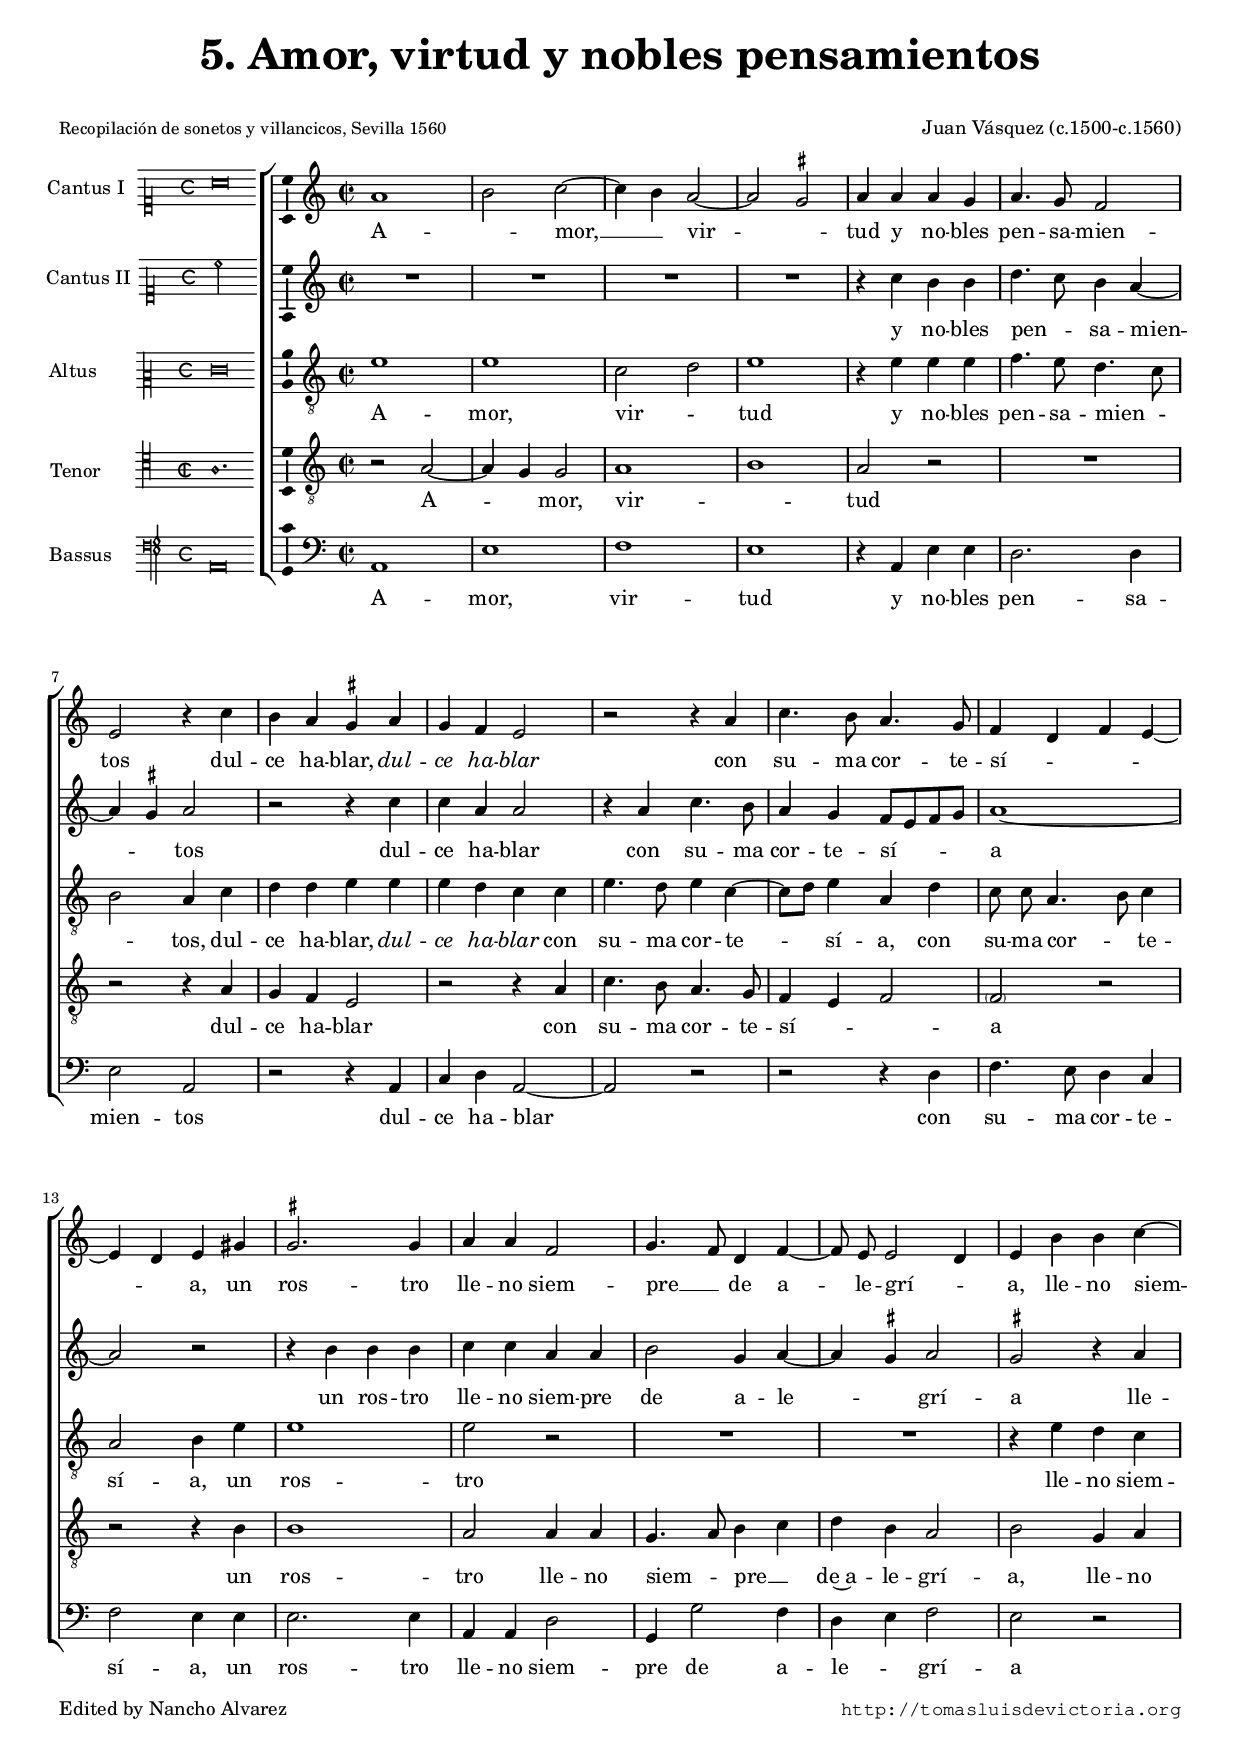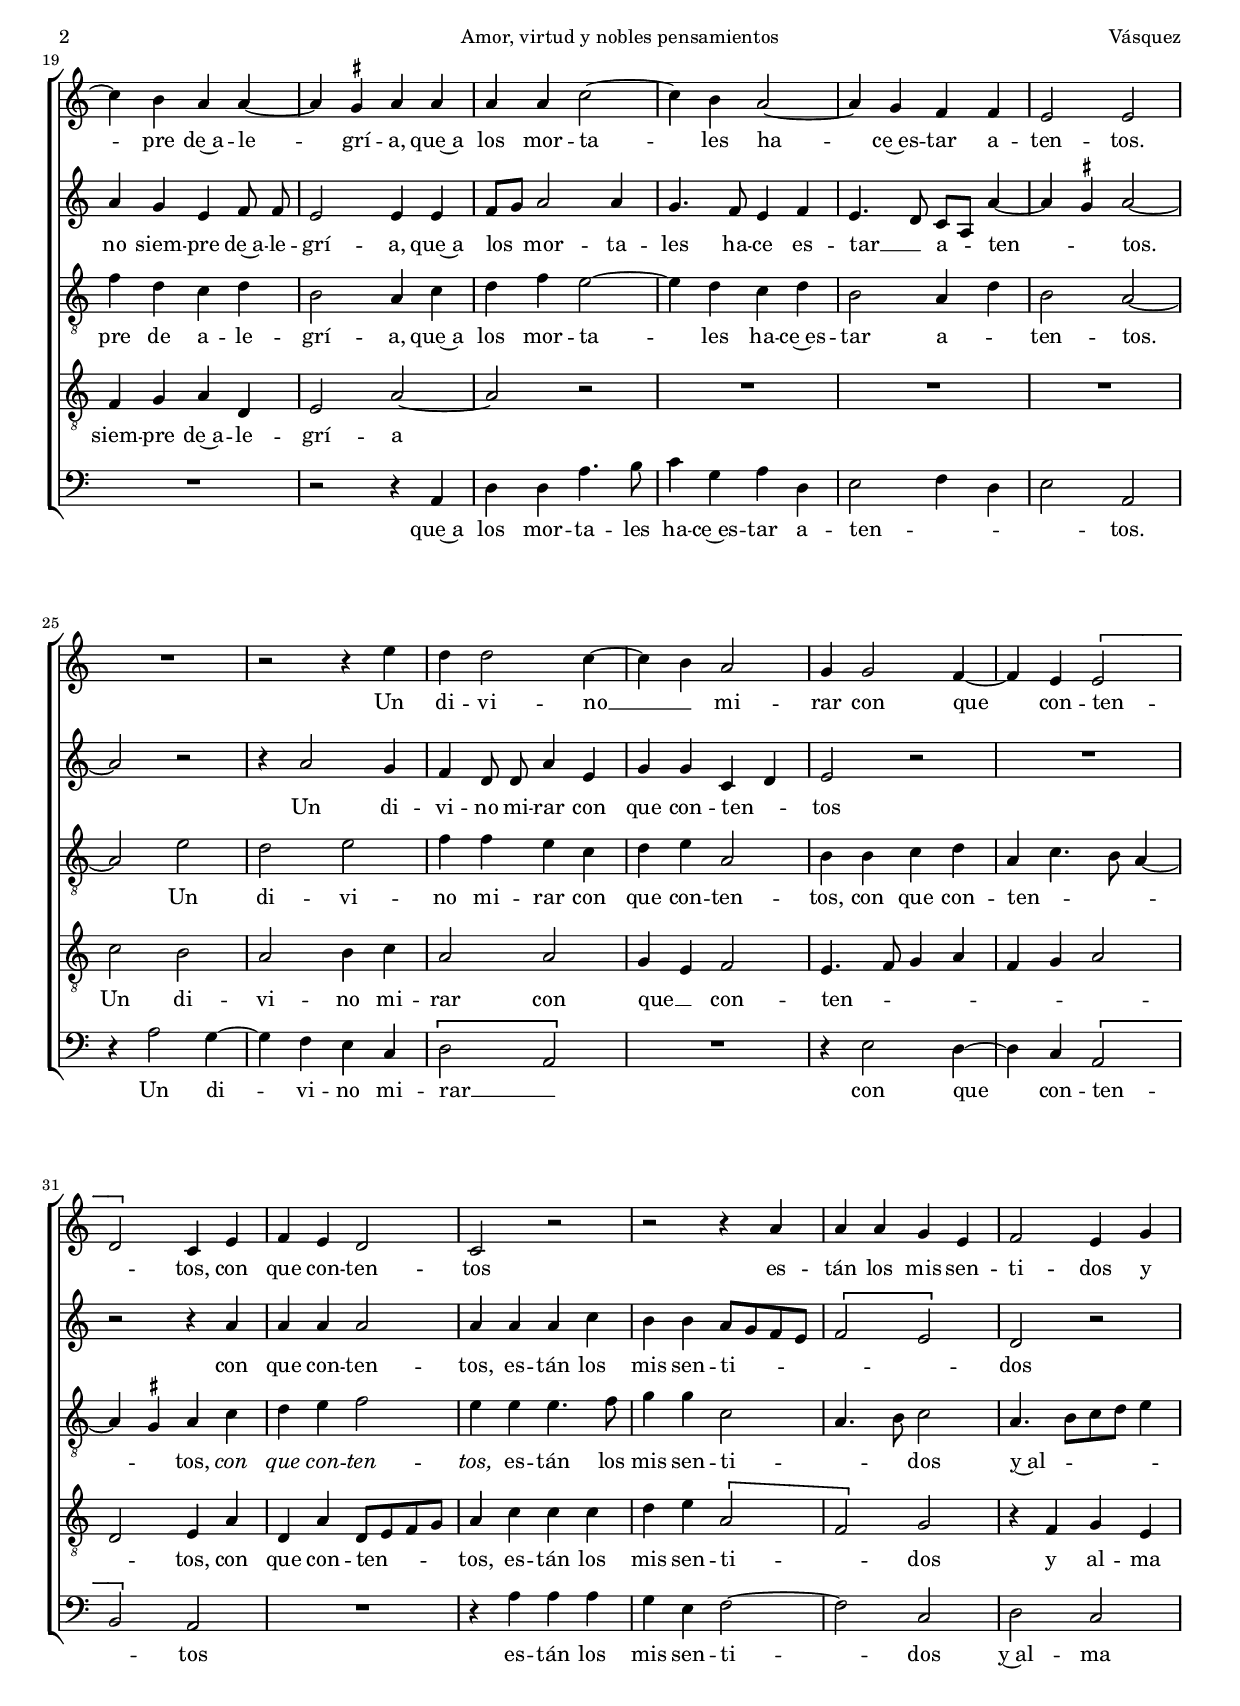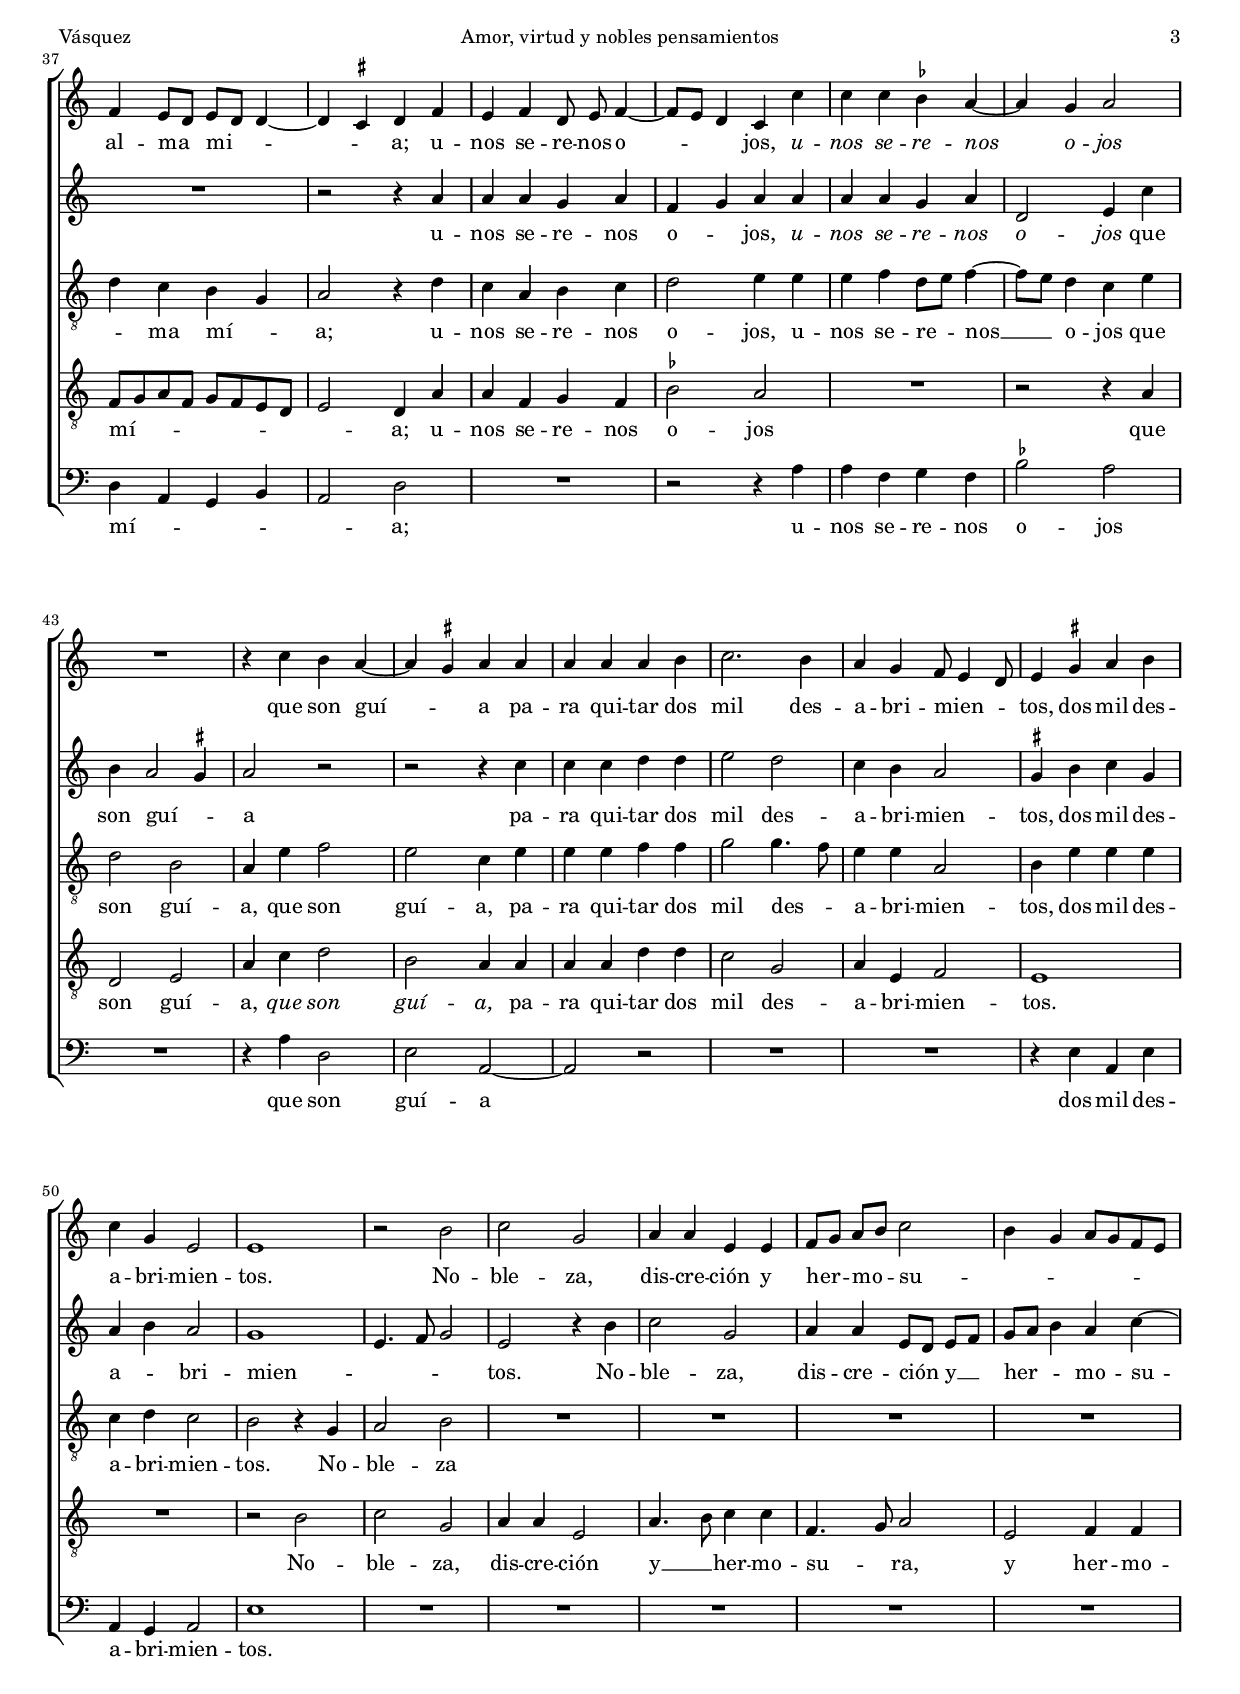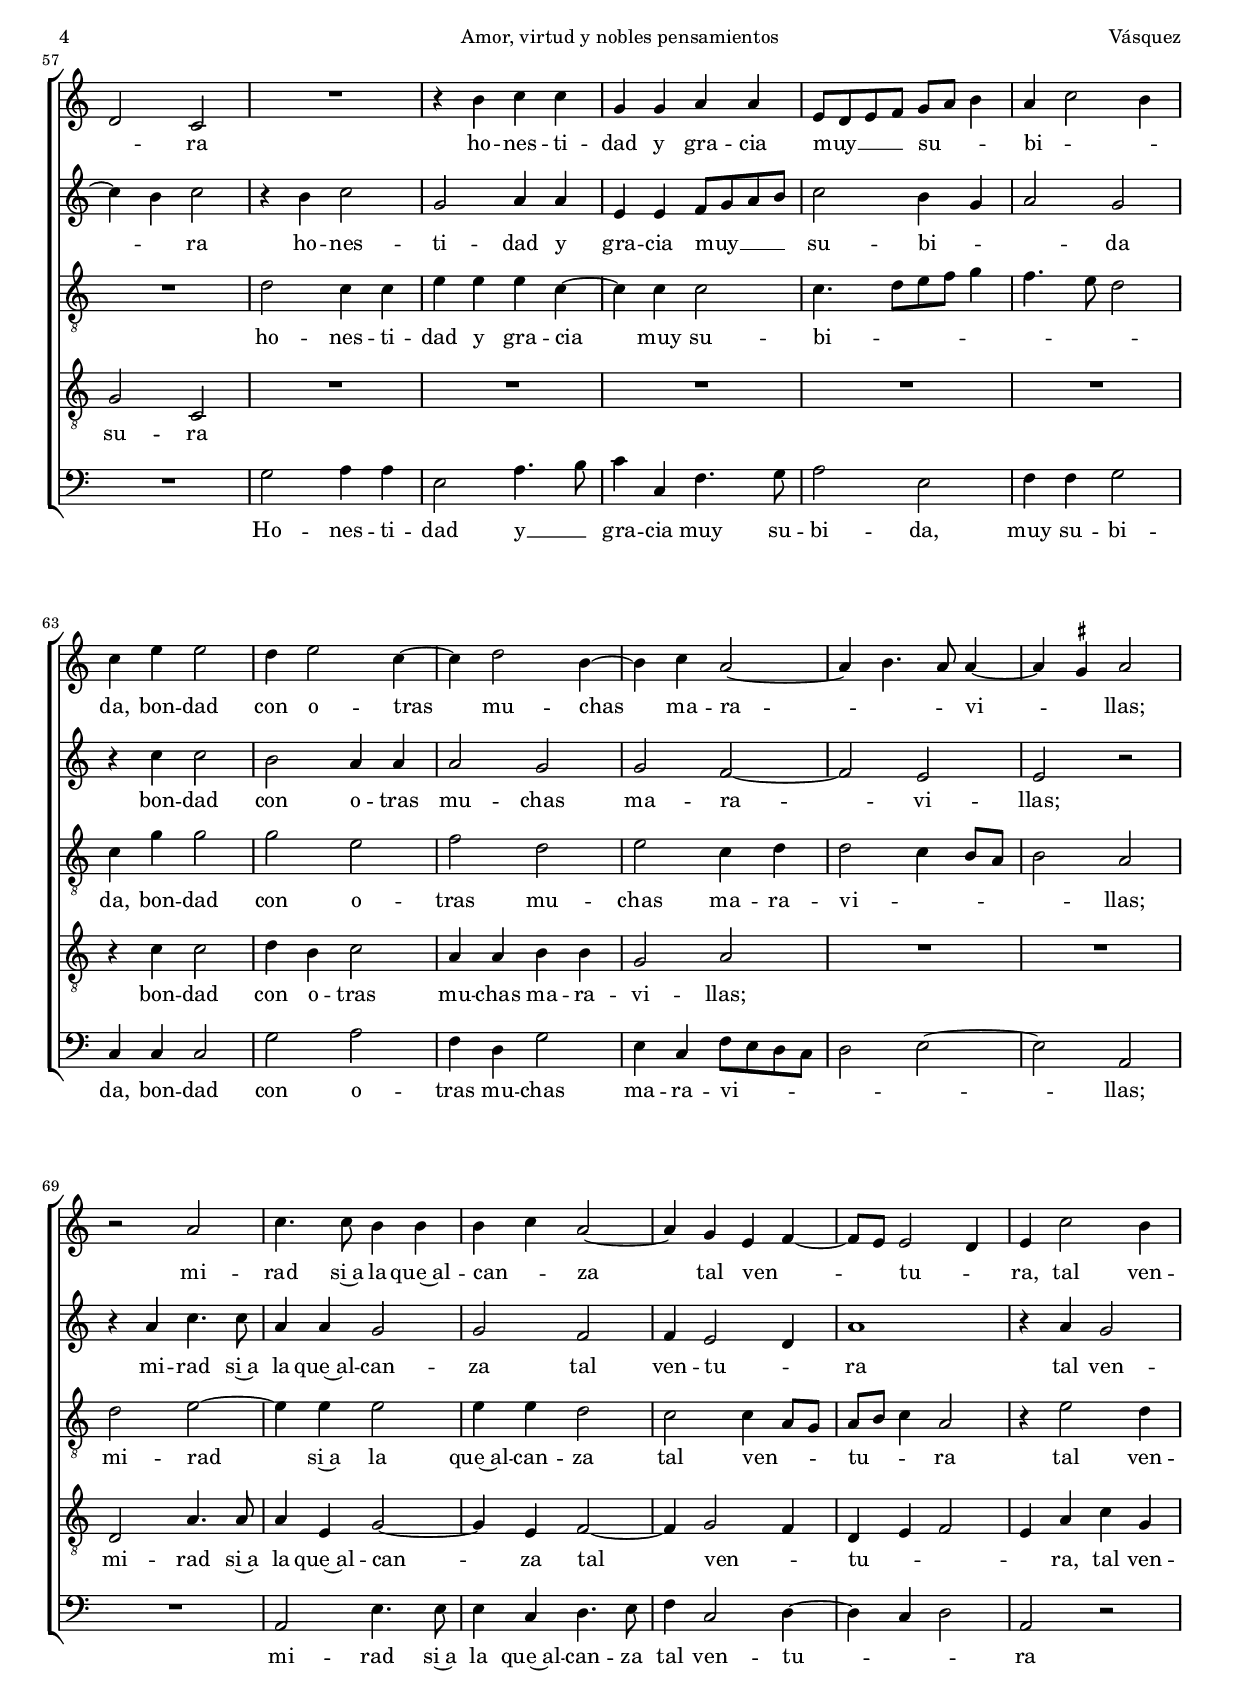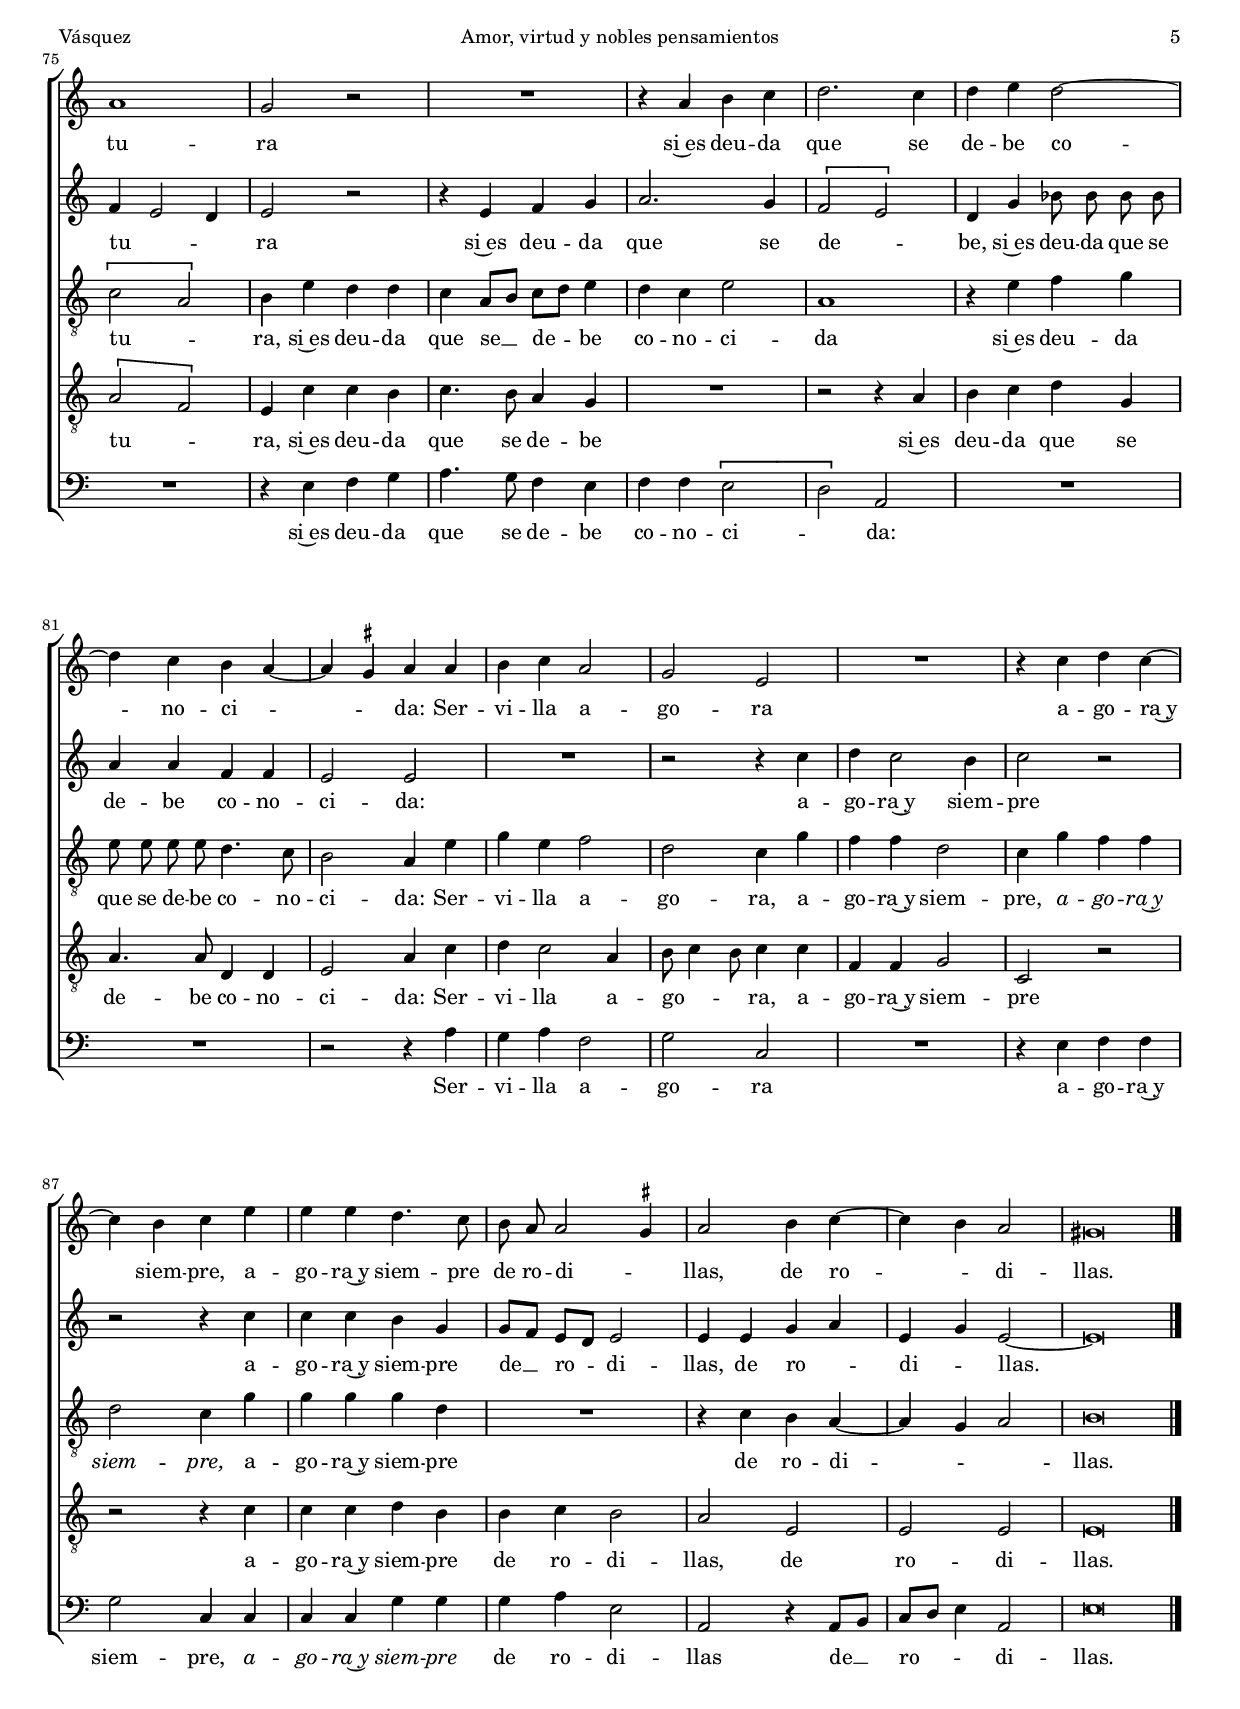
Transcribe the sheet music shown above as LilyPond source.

\version "2.18.0"

#(set-default-paper-size "a4")
#(set-global-staff-size 16.6)
#(ly:set-option 'point-and-click #f)
%mobile -s14.5 -i3.2

italicas=\override LyricText.font-shape = #'italic
rectas=\override LyricText.font-shape = #'upright
ss=\once \set suggestAccidentals = ##t
incipitwidth = 20
mtempo={\tempo 4 = 100}
mtempob={\tempo 4 = 50}

htitle="Amor, virtud y nobles pensamientos"
hcomposer="Vásquez"

\header {
	title=\markup{\fontsize #3 "5. Amor, virtud y nobles pensamientos"}
	%subtitle=""
	subsubtitle=\markup{\null \vspace #1 }
composer = \markup{"Juan Vásquez (c.1500-c.1560)"}
        pdfauthor=\composer
        %opus="(-)"
        poet=\markup{\smaller "Recopilación de sonetos y villancicos, Sevilla 1560"} 
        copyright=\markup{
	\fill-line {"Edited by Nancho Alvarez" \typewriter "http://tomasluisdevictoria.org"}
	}
%	tagline=""
}

global={\key c \major \time 2/2 \skip 1*92
	%\override Score.TimeSignature.break-visibility = #'#(#f #t #t)
	\bar "|."
}


cantus=\relative c''{
	a1
	b2 c ~
	c4 b a2 ~
	a \ss gis
	a4 a a g
	a4. g8 f2
	e r4 c'
	b a \ss gis a
	g4 f e2
	r2 r4 a
	c4. b8 a4. g8
	f4 d f e ~
	e d e gis
	\ss gis2. gis4
	a4 a f2
	g4. f8 d4 f ~
	f8 \noBeam e e2 d4
	e4 b' b c ~
	c b a a ~
	a4 \ss gis a4 a
	a a c2 ~
	c4 b a2 ~
	a4 g f f
	e2 e
	R1
	r2 r4 e'
	d4 d2 c4 ~
	c b a2
	g4 g2 f4 ~
	f e \[e2
	d\] c4 e
	f e d2
	c r
	r2 r4 a'
	a a g e
	f2 e4 g
	f e8 d e d d4 ~
	d \ss cis d4 f
	e f d8 \noBeam e f4 ~
	f8 e d4 c c'
	c4 c \ss bes a ~
	a g a2
	R1
	r4 c b a ~
	a \ss gis a4 a
	a a a b
	c2. b4
	a4 g f8 e4 d8
	e4 \ss gis a b
	c g e2
	e1
	r2 b'
	c g
	a4 a e e
	f8[ g] a[ b] c2
	b4 g a8 g f e
	d2 c
	R1
	r4 b' c c
	g g a a
	e8 d e f g a b4
	a c2 b4
	c e e2
	d4 e2 c4 ~
	c d2 b4 ~
	b c a2 ~
	a4 b4. a8 a4 ~
	a \ss gis a2
	r2 a
	c4. c8 b4 b
	b c a2 ~
	a4 g e f ~
	f8 e e2 d4
	e c'2 b4
	a1
	g2 r
	R1
	r4 a b c
	d2. c4 % \ss cis ?
	d4 e d2 ~
	d4 c b a ~
	a \ss gis a4 a
	b c a2
	g2 e
	R1
	r4 c' d c ~
	c b c e
	e4 e d4. c8 
	b8 \noBeam a a2 \ss gis4
	a2 b4 c ~
	c b a2
	gis\breve*1/2
}

cantusdos=\relative c''{
	R1*4
	r4 c b b
	d4. c8 b4 a ~
	a \ss gis a2
	r2 r4 c
	c4 a a2
	r4 a c4. b8
	a4 g f8 e f g
	a1 ~
	a2 r2
	r4 b b b
	c c a a 
	b2 g4 a4 ~
	a4 \ss gis a2
	\ss gis2 r4 a
	a g e f8 \noBeam f
	e2 e4 e
	f8 g a2 a4
	g4. f8 e4 f
	e4. d8 c a a'4 ~
	a \ss gis a2 ~
	a2 r
	r4 a2 g4
	f4 d8 \noBeam d a'4 e
	g g c, d
	e2 r
	R1
	r2 r4 a
	a a a2
	a4 a a c
	b b a8 g f e
	\[f2 e\]
	d2 r
	R1
	r2 r4 a'
	a a g a
	f g a a
	a a g a
	d,2 e4 c'
	b a2 \ss gis4
	a2 r
	r r4 c
	c c d d
	e2 d
	c4 b a2
	\ss gis4 b
	c4 \ss gis a4 b
	a2
	g1
	e4. f8 g2
	e r4 b'
	c2 g a4
	a e8[ d] e[ f] g[ a] b4
	a4 c4 ~
	c b4 c2
	r4 b c2
	g a4 a
	e e f8 g a b
	c2 b4 g
	a2 g
	r4 c c2
	b a4 a
	a2 g
	g f2 ~
	f e2
	e r2
	r4 a c4. c8
	a4 a g2
	g f2
	f4 e2 d4
	a'1
	r4 a g2
	f4 e2 d4
	e2 r2
	r4 e f g
	a2. g4
	\[f2 e\]
	d4 g bes8 \noBeam bes \noBeam bes \noBeam bes
	a4 a f4 f
	e2 e
	R1
	r2 r4 c'
	d c2 b4
	c2 r2
	r2 r4 c
	c c b g
	g8[ f] e[ d] e2
	e4 e g a
	e g e2 ~
	e\breve*1/2
}

altus=\relative c'{
	e1
	e
	c2 d
	e1
	r4 e e e
	f4. e8 d4. c8
	b2 a4 c
	d d e e
	e4 d c c
	e4. d8 e4 c ~
	c8 d e4 a, d
	c8 \noBeam c a4. b8 c4
	a2 b4 e
	e1
	e2 r
	R1*2
	r4 e d c
	f d c d
	b2 a4 c
	d f e2 ~
	e4 d c d
	b2 a4 d
	b2 a ~
	a e'
	d e2
	f4 f e c
	d e a,2
	b4 b c d
	a c4. b8 a4 ~
	a \ss gis a4 c
	d e f2
	e4 e e4. f8
	g4 g c,2
	a4. b8 c2
	a4. b8[ c d] e4
	d4 c b g % \ss bes ?
	a2 r4 d
	c a b c % \ss bes ?
	d2 e4 e
	e f d8 e f4 ~
	f8 e d4 c4 e
	d2 b
	a4 e' f2
	e c4 e
	e e f f
	g2 g4. f8
	e4 e a,2
	b4 e e e
	c d c2
	b2 r4 g
	a2 b
	R1*5
	d2 c4 c
	e e e4 c ~
	c c c2
	c4. d8[ e f] g4
	f4. e8 d2
	c4 g' g2
	g e
	f d
	e c4 d 
	d2 c4 b8 a
	b2 a
	d e ~
	e4 e e2
	e4 e d2
	c c4 a8 g
	a b c4 a2
	r4 e'2 d4
	\[c2 a\]
	b4 e d d
	c4 a8 b c d e4
	d c e2
	a,1
	r4 e' f g
	e8 \noBeam e \noBeam e \noBeam e d4. c8
	b2 a4 e'
	g e f2
	d2 c4 g'
	f f d2
	c4 g' f f
	d2 c4 g'
	g4 g g d
	R1
	r4 c b a ~
	a g a2
	b\breve*1/2
}

tenor=\relative c'{
	r2 a ~
	a4 g g2
	a1
	b1
	a2 r
	R1
	r2 r4 a 
	g f e2
	r2 r4 a
	c4. b8 a4. g8
	f4 e f2
	\parenthesize f r % d
	r2 r4 b
	b1
	a2 a4 a
	g4. a8 b4 c 
	d b a2
	b2 g4 a
	f g a d,
	e2 a ~
	a r
	R1*3
	c2 b
	a b4 c
	a2 a
	g4 e f2
	e4. f8 g4 a 
	f4 g a2
	d, e4 a
	d,4 a' d,8 e f g
	a4 c c c
	d e \[a,2
	f\] g2
	r4 f g e
	f8 g a f g f e d
	e2 d4 a'
	a f g f
	\ss bes2 a2
	R1
	r2 r4 a
	d,2 e2
	a4 c  d2
	b a4 a
	a a d d
	c2 g
	a4 e f2
	e1
	R1
	r2 b'2
	c g
	a4 a e2
	a4. b8 c4 c
	f,4. g8 a2
	e f4 f
	g2 c,
	R1*5
	r4 c' c2
	d4 b c2
	a4 a b b
	g2 a2
	R1*2
	d,2 a'4. a8
	a4 e g2 ~
	g4 e4 f2 ~
	f4 g2 f4
	d e f2
	e4 a c g
	\[a2 f\]
	e4 c' c b
	c4. b8 a4 g
	R1
        r2 r4 a
        b4 c d g, % \ss bes ?
	a4. a8 d,4 d
	e2 a4 c
	d c2 a4
	b8 c4 b8 c4 c
	f, f g2
	c, r
	r r4 c'
	c c d b
	b c b2
	a e
	e e 
	e\breve*1/2
	
}

bassus=\relative c{
	a1
	e'
	f
	e
	r4 a, e' e
	d2. d4
	e2 a,
	r2 r4 a
	c4 d a2 ~
	a r
	r2 r4 d
	f4. e8 d4 c
	f2 e4 e
	e2. e4
	a, a d2
	g,4 g'2 f4
	d e f2
	e2 r
	R1
	r2 r4 a,
	d d a'4. b8
	c4 g a d,
	e2 f4 d
	e2 a,
	r4 a'2 g4 ~
	g4 f e4 c
	\[d2 a\]
	R1
	r4 e'2 d4 ~
	d c \[a2
	b\] a
	R1
	r4 a' a a
	g e f2 ~
	f c
	d c
	d4 a g b % \ss bes ?
	a2 d
	R1
	r2 r4 a'
	a f g f
	\ss bes2 a2
	R1
	r4 a d,2
	e2 a, ~
	a r
	R1*2
	r4 e' a, e'
	a, g a2
	e'1
	R1*6
	g2 a4 a
	e2 a4. b8
	c4 c, f4. g8
	a2 e
	f4 f g2
	c,4 c c2
	g'2 a
	f4 d g2
	e4 c f8 e d c
	d2 e2 ~
	e a,2
	R1
	a2 e'4. e8
	e4 c d4. e8
	f4 c2 d4 ~
	d c d2
	a2 r
	R1
	r4 e' f g
	a4. g8 f4 e
	f4 f \[e2
	d\] a
	R1*2
	r2 r4 a'
	g4 a f2
	g c,
	R1
	r4 e f f
	g2 c,4 c
	c4 c g' g
	g a e2
	a, r4 a8 b
	c d e4 a,2
	e'\breve*1/2
	
}

textocantus=\lyricmode{
A -- _ mor, __ _ vir -- _ tud
y no -- bles pen -- sa -- mien -- tos
dul -- ce ha -- blar,
\italicas dul -- ce ha -- blar \rectas
con su -- ma cor -- te -- sí -- _ _ _ _ a,
un ros -- tro lle -- no siem -- pre __ _
de a -- le -- grí -- _ a,
lle -- no siem -- pre de~a -- le -- grí -- a,
que~a los mor -- ta -- les
ha -- ce~es -- tar a -- ten -- tos.
Un di -- vi -- no __ _ mi -- rar
con que con -- ten -- _ tos,
con que con -- ten -- tos
es -- tán los mis sen -- ti -- dos
y al -- ma _ mi -- _ _ _ a;
u -- nos se -- re -- nos o -- _ _ jos,
\italicas
u -- nos se -- re -- nos o -- jos
\rectas
que son guí -- _ a
pa -- ra qui -- tar dos mil
des -- a -- bri -- mien -- _ _ tos,
dos mil des -- a -- bri -- mien -- tos.
No -- ble -- za, dis -- cre -- ción
y her -- _ mo -- _ su -- _ _ _ _ _ _ _ ra
ho -- nes -- ti -- dad y gra -- cia
muy __ _ _ _ su -- _ _ bi -- _ _ da,
bon -- dad con o -- tras mu -- chas
ma -- ra -- _ _ vi -- _ llas;
mi -- rad si~a la que~al -- can -- _ za % ça
tal ven -- _ _ tu -- _ ra,
tal ven -- tu -- ra
si~es deu -- da que se % ser? 
de -- be co -- no -- ci -- _ _ da:
Ser -- vi -- lla a -- go -- ra % lla~a
a -- go -- ra~y siem -- pre,
a -- go -- ra~y siem -- pre
de ro -- di -- _ llas,
de ro -- _ di -- llas.
}

textocantusdos=\lyricmode{
y no -- bles pen -- _ sa -- mien -- _ tos
dul -- ce ha -- blar
con su -- ma cor -- te -- sí -- _ _ _ a
un ros -- tro lle -- no siem -- pre
de a -- le -- _ grí -- a % de~a
lle -- no siem -- pre
de~a -- le -- grí -- a,
que~a los _ mor -- ta -- les
ha -- ce es -- tar __ _ % ze~es
a -- _ ten -- _ tos.
Un di -- vi -- no mi -- rar
con que con -- ten -- _ tos
con que con -- ten -- tos,
es -- tán los mis sen -- ti -- _ _ _ _ _ dos
u -- nos se -- re -- nos o -- _ jos,
\italicas
u -- nos se -- re -- nos o -- jos
\rectas
que son guí -- _ a
pa -- ra qui -- tar dos mil
des -- a -- bri -- mien -- tos,
dos mil des -- a -- _ bri -- mien -- _ _ _ tos.
No -- ble -- za, dis -- cre -- ción _
y __ _ her -- _ _ mo -- su -- _ ra
ho -- nes -- ti -- dad
y gra -- cia muy __ _ _ _ su -- bi -- _ _ da
bon -- dad con o -- tras mu -- chas
ma -- ra -- vi -- llas;
mi -- rad si~a la que~al -- can -- za
tal ven -- tu -- _ ra
tal ven -- tu -- _ _ ra
si~es deu -- da que se de -- _ be,
si~es deu -- da que se de -- be
co -- no -- ci -- da:
a -- go -- ra~y siem -- pre
a -- go -- ra~y siem -- pre
de __ _ ro -- _ di -- llas,
de ro -- _ di -- _ llas.
}

textoaltus=\lyricmode{
A -- mor, vir -- _ tud
y no -- bles pen -- sa -- mien -- _ _ tos,
dul -- ce ha -- blar,
\italicas
dul -- ce ha -- blar
\rectas
con su -- ma cor -- te -- _ sí -- a,
con su -- ma cor -- _ te -- sí -- a,
un ros -- tro lle -- no siem -- pre
de a -- le -- grí -- a, % de~a
que~a los mor -- ta -- les
ha -- ce~es -- tar a -- _ ten -- tos.
Un di -- vi -- no mi -- rar
con que con -- ten -- tos,
con que con -- ten -- _ _ _ _ tos,
\italicas
con que con -- ten -- tos,
\rectas
es -- tán los mis sen -- ti -- _ _ dos
y~al -- _ _ _ _ _ ma mí -- _ a; % ma _
u -- nos se -- re -- nos o -- jos,
u -- nos se -- re -- _ nos __ _ o -- jos
que son guí -- a,
que son guí -- a,
pa -- ra qui -- tar
dos mil des -- _ a -- bri -- mien -- tos,
dos mil des -- a -- bri -- mien -- tos.
No -- ble -- za
ho -- nes -- ti -- dad y gra -- cia
muy su -- bi -- _ _ _ _ _ _ _ da,
bon -- dad con o -- tras mu -- chas
ma -- ra -- vi -- _ _ _ _ llas;
mi -- rad si~a la que~al -- can -- za
tal ven -- _ _ tu -- _ _ ra
tal ven -- tu -- _ ra,
si~es deu -- da que se __ _ de -- _ be
co -- no -- ci -- da
si~es deu -- da que se de -- be
co -- no -- ci -- da:
Ser -- vi -- lla a -- go -- ra, % lla~a
a -- go -- ra~y siem -- pre,
\italicas
a -- go -- ra~y siem -- pre,
\rectas
a -- go -- ra~y siem -- pre
de ro -- di -- _ _ llas.
}

textotenor=\lyricmode{
A -- _ mor, vir -- _ tud
dul -- ce ha -- blar
con su -- ma cor -- te -- sí -- _ _ a
un ros -- tro lle -- no siem -- _ pre __ _
de~a -- le -- grí -- a,
lle -- no siem -- pre de~a -- le -- grí -- a
Un di -- vi -- no mi -- rar
con que __ _ con -- ten -- _ _ _ _ _ _ _ tos,
con que con -- ten -- _ _ _ tos,
es -- tán los mis sen -- ti -- _ dos
y al -- ma mí -- _ _ _ _ _ _ _ _ a;
u -- nos se -- re -- nos o -- jos
que son guí -- a,
\italicas
que son guí -- a,
\rectas
pa -- ra qui -- tar dos mil
des -- a -- bri -- mien -- tos.
No -- ble -- za,
dis -- cre -- ción
y __ _ her -- mo -- su -- _ ra,
y her -- mo -- su -- ra
bon -- dad con o -- tras mu -- chas
ma -- ra -- vi -- llas;
mi -- rad si~a la que~al -- can -- za 
tal ven -- _ tu -- _ _ _ ra,
tal ven -- tu -- _ ra,
si~es deu -- da que se de -- be
si~es deu -- da que se de -- be
co -- no -- ci -- da:
Ser -- vi -- lla a -- go -- _ _ ra, % lla~a
a -- go -- ra~y siem -- pre
a -- go -- ra~y siem -- pre
de ro -- di -- llas,
de ro -- di -- llas.
}

textobassus=\lyricmode{
A -- mor, vir -- tud
y no -- bles pen -- sa -- mien -- tos
dul -- ce ha -- blar
con su -- ma cor -- te -- sí -- a,
un ros -- tro lle -- no siem -- pre
de a -- le -- _ grí -- a % de~a _
que~a los mor -- ta -- les
ha -- ce~es -- tar a -- ten -- _ _ _ tos.
Un di -- vi -- no mi -- rar __ _ 
con que con -- ten -- _ tos
es -- tán los mis sen -- ti -- dos
y~al -- ma mí -- _ _ _ _ a;
u -- nos se -- re -- nos o -- jos
que son guí -- a
dos mil des -- a -- bri -- mien -- tos.
Ho -- nes -- ti -- dad y __ _ 
gra -- cia muy su -- bi -- da,
muy su -- bi -- da,
bon -- dad con o -- tras mu -- chas
ma -- ra -- vi -- _ _ _ _ _ llas;
mi -- rad si~a la que~al -- can -- za
tal ven -- tu -- _ _ ra
si~es deu -- da que se de -- be
co -- no -- ci -- _ da:
Ser -- vi -- lla a -- go -- ra % lla~a
a -- go -- ra~y siem -- pre,
\italicas
a -- go -- ra~y siem -- pre
\rectas
de ro -- di -- llas
de __ _ ro -- _ _ di -- llas.
}


incipitcantus=\markup{
	\score{
		{ 
		\set Staff.instrumentName="Cantus I  "
		\override NoteHead.style = #'neomensural
		\override Staff.TimeSignature.style = #'neomensural
		\cadenzaOn 
		\clef "petrucci-c1"
		\key c \major
		\time 4/4
                a'\breve
		} 

	\layout { line-width=\incipitwidth indent = 0 }
	}
}

incipitcantusdos=\markup{
	\score{
		{ 
		\set Staff.instrumentName="Cantus II "
		\override NoteHead.style = #'neomensural
		\override Staff.TimeSignature.style = #'neomensural
		\cadenzaOn 
		\clef "petrucci-c1"
		\key c \major
		\time 4/4
                c''2*4
		} 

	\layout { line-width=\incipitwidth indent = 0 }
	}
}

incipitaltus=\markup{
	\score{
		{ 
		\set Staff.instrumentName="Altus       "
		\override NoteHead.style = #'neomensural 
		\override Staff.TimeSignature.style = #'neomensural
		\cadenzaOn 
		\clef "petrucci-c2"
		\key c \major
		\time 4/4
                e'\breve
		} 
	\layout { line-width=\incipitwidth indent = 0 }
	}
}


incipittenor=\markup{
	\score{
		{ 
		\set Staff.instrumentName="Tenor      "
		\override NoteHead.style = #'neomensural 
		\override Staff.TimeSignature.style = #'neomensural
		\cadenzaOn 
		\clef "petrucci-c4"
		\key c \major
		\time 2/2
                a1.
		} 
	\layout { line-width=\incipitwidth indent=0 }
	}
}

incipitbassus=\markup{
	\score{
		{ 
		\set Staff.instrumentName="Bassus    "
		\override NoteHead.style = #'neomensural
		\override Staff.TimeSignature.style = #'neomensural
		\cadenzaOn 
		\clef "petrucci-f4"
		\key c \major
		\time 4/4
                a,\breve
		} 
	\layout { line-width=\incipitwidth indent = 0 }
	}
}

%\layout {
%       \context {\Voice
%               \remove Ligature_bracket_engraver
%               \consists Mensural_ligature_engraver
%       }
%       line-width=\incipitwidth
%       indent = 0
%}

\score {\transpose c' c'{
\new ChoirStaff<<

	\new Staff <<\global
	\new Voice="v1" {
		\set Staff.instrumentName=\incipitcantus
		\clef "treble"
		\cantus }
	\new Lyrics \lyricsto "v1" {\textocantus }
	>>

        \new Staff <<\global
	\new Voice="v5" {
		\set Staff.instrumentName=\incipitcantusdos
		\clef "treble"
		\cantusdos }
	\new Lyrics \lyricsto "v5" {\textocantusdos }
	>>

	\new Staff <<\global
	\new Voice="v2" {
		\set Staff.instrumentName=\incipitaltus
		\clef "G_8"
		\altus }
	\new Lyrics \lyricsto "v2" {\textoaltus }
	>>
	
	\new Staff <<\global
	\new Voice="v3" {
		\set Staff.instrumentName=\incipittenor
		\clef "G_8"
		\tenor }
	\new Lyrics \lyricsto "v3" {\textotenor }
	>>

	\new Staff <<\global
	\new Voice="v4" {
		\set Staff.instrumentName=\incipitbassus
		\clef "bass"
		\bassus }
	\new Lyrics \lyricsto "v4" {\textobassus }
	>>
	
>>

	} % transpose

\layout{ 
	\context {\Lyrics 
		\override VerticalAxisGroup.staff-affinity = #UP
		\override VerticalAxisGroup.nonstaff-relatedstaff-spacing =
			#'((basic-distance . 0) (minimum-distance . 0) (padding . 1))
		\override LyricText.font-size = #1.2
		\override LyricHyphen.minimum-distance = #0.5
	}
	\context {\Score 
		tempoHideNote = ##t
		\override BarNumber.padding = #2 
	}
	\context {\Voice 
		%melismaBusyProperties = #'()
		%autoBeaming = ##f
	}
	\context {\Staff 
                %\RemoveEmptyStaves
                %\override VerticalAxisGroup.remove-first = ##t
		\override VerticalAxisGroup.staff-staff-spacing =
			#'((basic-distance . 11) (minimum-distance . 0) (padding . 1))
		\consists Ambitus_engraver 
		\override LigatureBracket.padding = #1
	}
}

%\midi { \mtempo }

}


\paper{
	evenHeaderMarkup=\markup  \fill-line { \fromproperty #'page:page-number-string \htitle \hcomposer }
	oddHeaderMarkup= \markup  \fill-line { \on-the-fly #not-first-page \hcomposer \on-the-fly #not-first-page \htitle \on-the-fly #not-first-page \fromproperty #'page:page-number-string }
	%system-count=20
	%page-count = 8
        systems-per-page = 3
	ragged-last-bottom = ##f
	indent=3.6\cm
	system-system-spacing =
	#'((basic-distance . 20) (minimum-distance . 0) (padding . 5))
	top-system-spacing = % header
	#'((basic-distance . 8) (minimum-distance . 0) (padding . 0))
	last-bottom-spacing = % footer
	#'((basic-distance . 12) (minimum-distance . 0) (padding . 0))
	markup-system-spacing.padding = #1.5
}
